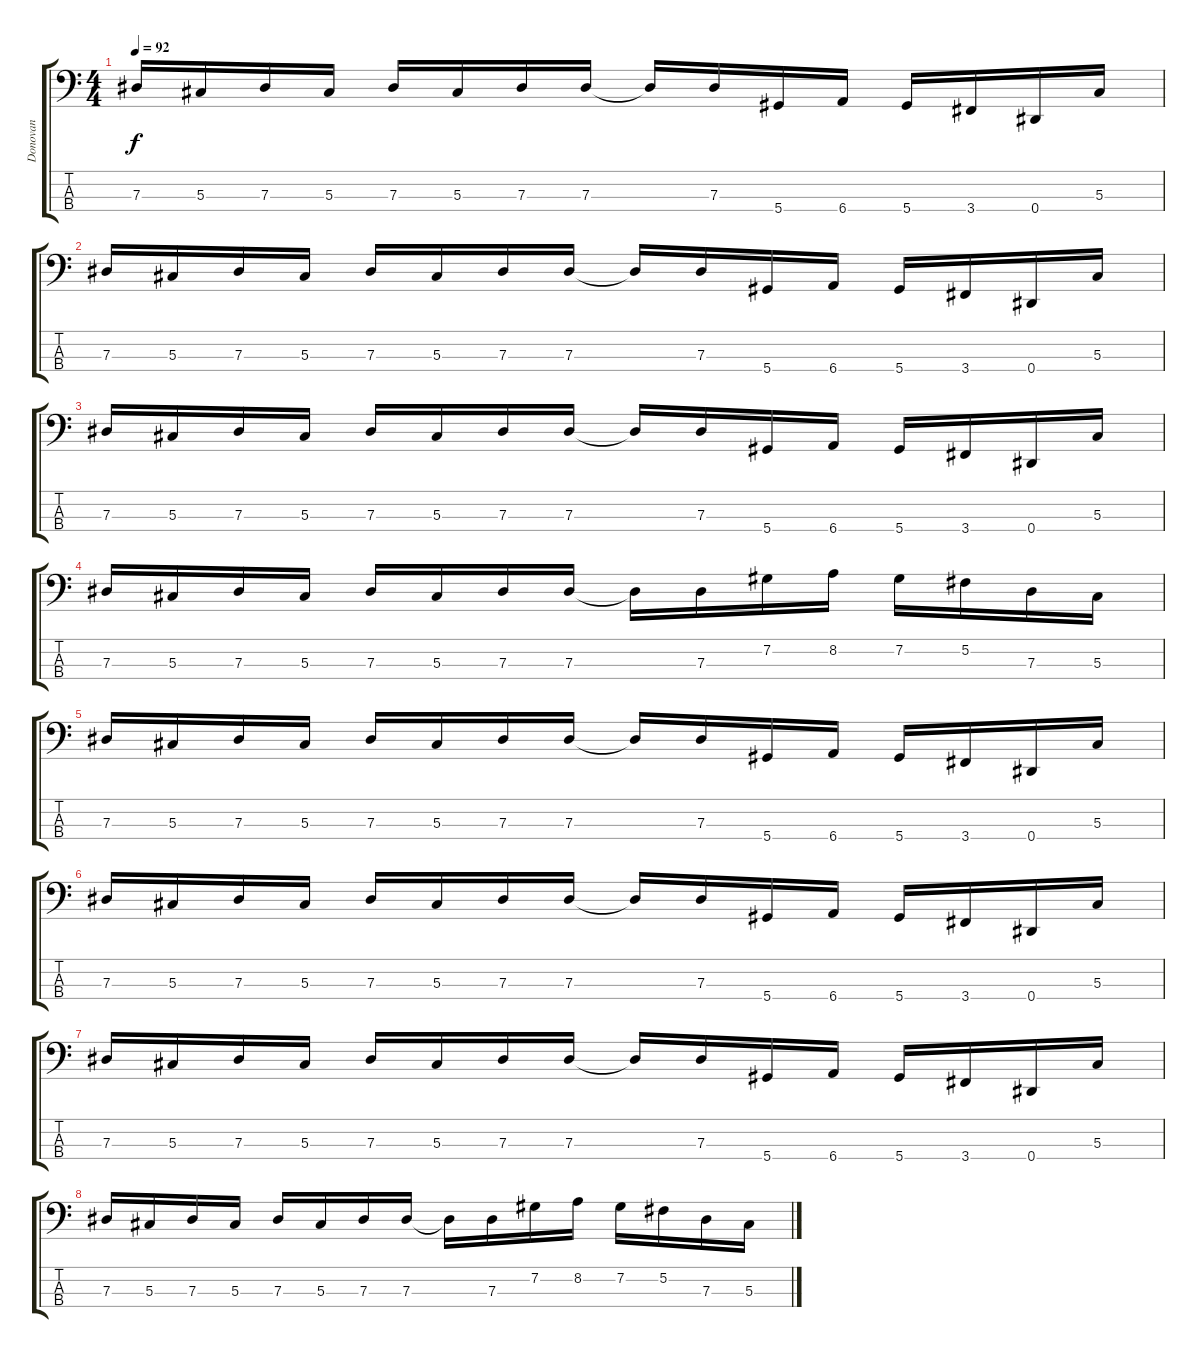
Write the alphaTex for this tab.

\track ("Donovan" "Donovan") {instrument electricbassfinger}
\staff {score tabs}
\tuning (Gb2 Db2 Ab1 Eb1) {hide}
\ts (4 4)
\tempo 92
\clef f4
\ks c
7.3.16{dy f instrument electricbassfinger} 5.3.16 7.3.16 5.3.16 7.3.16 5.3.16 7.3.16 7.3.16 7.3{t}.16 7.3.16 5.4.16 6.4.16 5.4.16 3.4.16 0.4.16 5.3.16 |
7.3.16 5.3.16 7.3.16 5.3.16 7.3.16 5.3.16 7.3.16 7.3.16 7.3{t}.16 7.3.16 5.4.16 6.4.16 5.4.16 3.4.16 0.4.16 5.3.16 |
7.3.16 5.3.16 7.3.16 5.3.16 7.3.16 5.3.16 7.3.16 7.3.16 7.3{t}.16 7.3.16 5.4.16 6.4.16 5.4.16 3.4.16 0.4.16 5.3.16 |
7.3.16 5.3.16 7.3.16 5.3.16 7.3.16 5.3.16 7.3.16 7.3.16 7.3{t}.16 7.3.16 7.2.16 8.2.16 7.2.16 5.2.16 7.3.16 5.3.16 |
7.3.16 5.3.16 7.3.16 5.3.16 7.3.16 5.3.16 7.3.16 7.3.16 7.3{t}.16 7.3.16 5.4.16 6.4.16 5.4.16 3.4.16 0.4.16 5.3.16 |
7.3.16 5.3.16 7.3.16 5.3.16 7.3.16 5.3.16 7.3.16 7.3.16 7.3{t}.16 7.3.16 5.4.16 6.4.16 5.4.16 3.4.16 0.4.16 5.3.16 |
7.3.16 5.3.16 7.3.16 5.3.16 7.3.16 5.3.16 7.3.16 7.3.16 7.3{t}.16 7.3.16 5.4.16 6.4.16 5.4.16 3.4.16 0.4.16 5.3.16 |
7.3.16 5.3.16 7.3.16 5.3.16 7.3.16 5.3.16 7.3.16 7.3.16 7.3{t}.16 7.3.16 7.2.16 8.2.16 7.2.16 5.2.16 7.3.16 5.3.16
